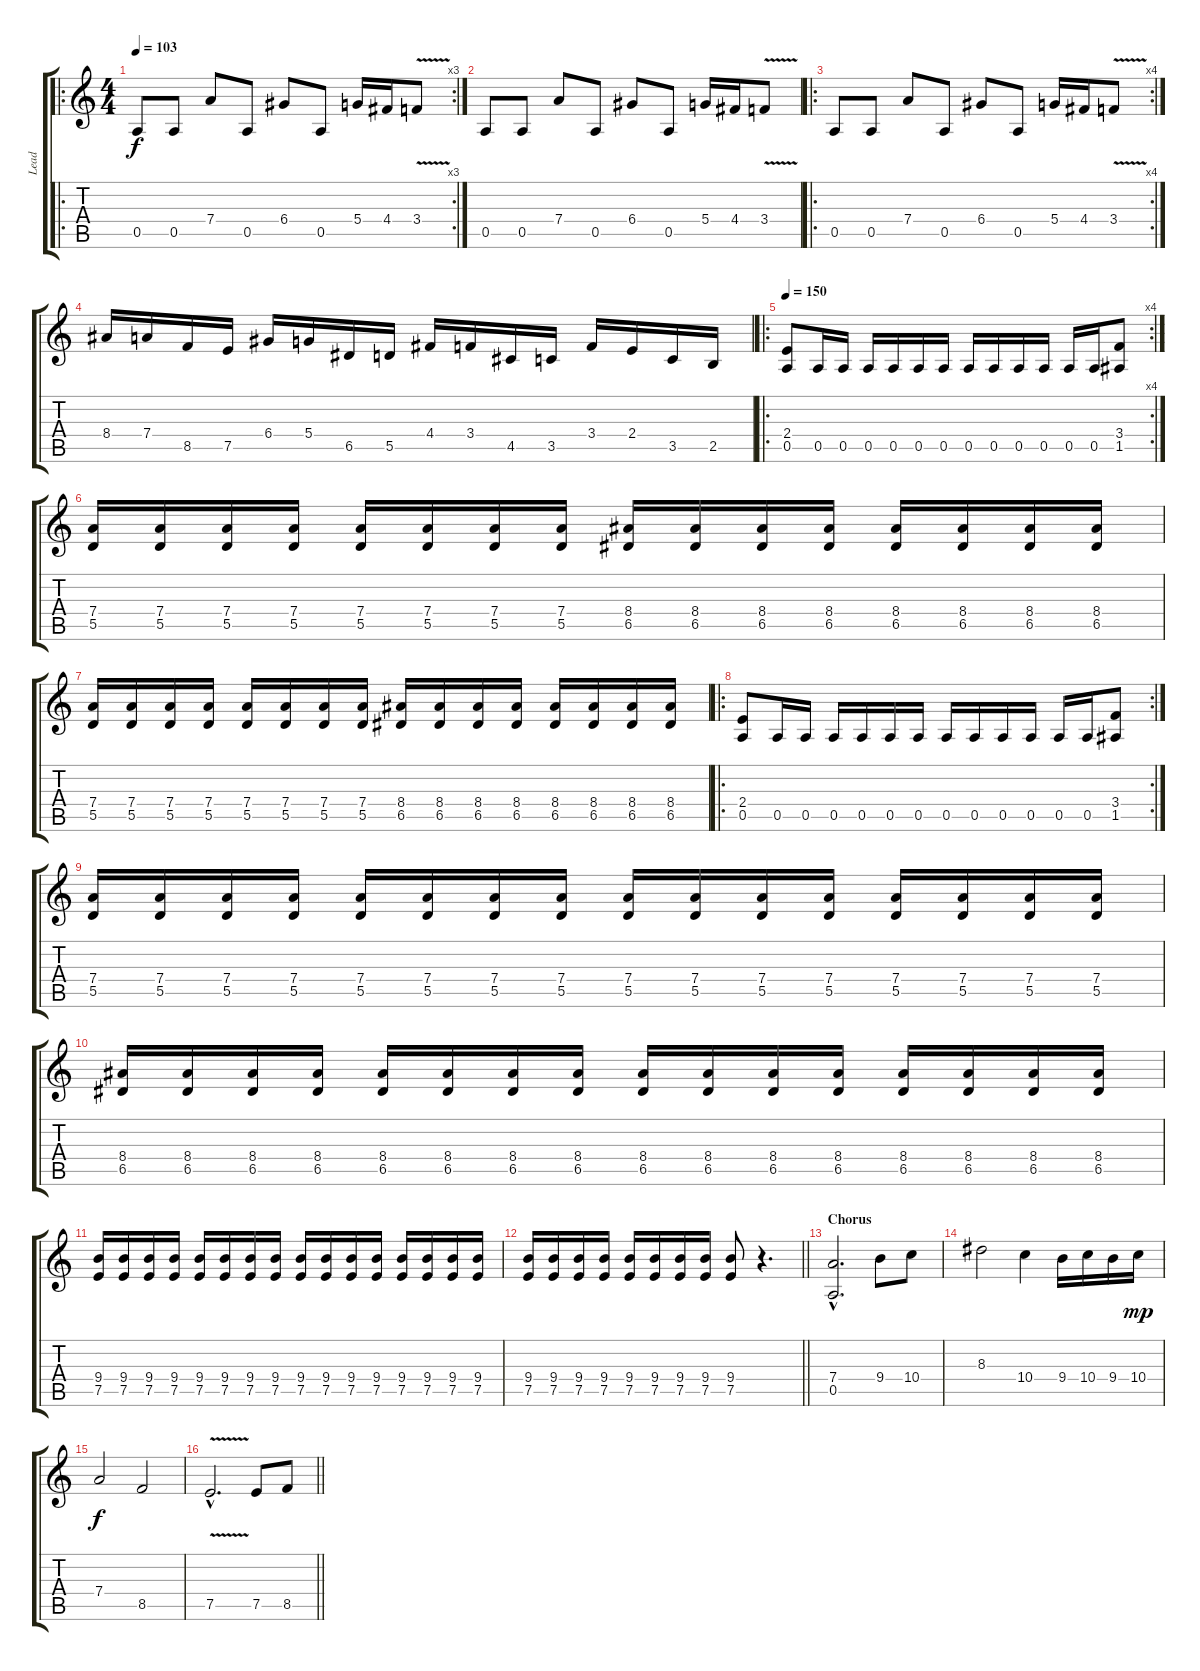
\track ("Lead" "Lead") {instrument overdrivenguitar}
\staff {score tabs}
\tuning (E4 B3 G3 D3 A2 E2) {hide}
\ro
\rc 3
\ts (4 4)
\tempo 103
\clef g2
\ks c
0.5.8{dy f} 0.5.8 7.4.8 0.5.8 6.4.8 0.5.8 5.4.16 4.4.16 3.4{v}.8 |
0.5.8 0.5.8 7.4.8 0.5.8 6.4.8 0.5.8 5.4.16 4.4.16 3.4{v}.8 |
\ro
\rc 4
0.5.8 0.5.8 7.4.8 0.5.8 6.4.8 0.5.8 5.4.16 4.4.16 3.4{v}.8 |
8.4.16 7.4.16 8.5.16 7.5.16 6.4.16 5.4.16 6.5.16 5.5.16 4.4.16 3.4.16 4.5.16 3.5.16 3.4.16 2.4.16 3.5.16 2.5.16 |
\ro
\rc 4
\tempo 150
(2.4 0.5).8 0.5.16 0.5.16 0.5.16 0.5.16 0.5.16 0.5.16 0.5.16 0.5.16 0.5.16 0.5.16 0.5.16 0.5.16 (3.4 1.5).8 |
(7.4 5.5).16 (7.4 5.5).16 (7.4 5.5).16 (7.4 5.5).16 (7.4 5.5).16 (7.4 5.5).16 (7.4 5.5).16 (7.4 5.5).16 (8.4 6.5).16 (8.4 6.5).16 (8.4 6.5).16 (8.4 6.5).16 (8.4 6.5).16 (8.4 6.5).16 (8.4 6.5).16 (8.4 6.5).16 |
(7.4 5.5).16 (7.4 5.5).16 (7.4 5.5).16 (7.4 5.5).16 (7.4 5.5).16 (7.4 5.5).16 (7.4 5.5).16 (7.4 5.5).16 (8.4 6.5).16 (8.4 6.5).16 (8.4 6.5).16 (8.4 6.5).16 (8.4 6.5).16 (8.4 6.5).16 (8.4 6.5).16 (8.4 6.5).16 |
\ro
\rc 2
(2.4 0.5).8 0.5.16 0.5.16 0.5.16 0.5.16 0.5.16 0.5.16 0.5.16 0.5.16 0.5.16 0.5.16 0.5.16 0.5.16 (3.4 1.5).8 |
(7.4 5.5).16 (7.4 5.5).16 (7.4 5.5).16 (7.4 5.5).16 (7.4 5.5).16 (7.4 5.5).16 (7.4 5.5).16 (7.4 5.5).16 (7.4 5.5).16 (7.4 5.5).16 (7.4 5.5).16 (7.4 5.5).16 (7.4 5.5).16 (7.4 5.5).16 (7.4 5.5).16 (7.4 5.5).16 |
(8.4 6.5).16 (8.4 6.5).16 (8.4 6.5).16 (8.4 6.5).16 (8.4 6.5).16 (8.4 6.5).16 (8.4 6.5).16 (8.4 6.5).16 (8.4 6.5).16 (8.4 6.5).16 (8.4 6.5).16 (8.4 6.5).16 (8.4 6.5).16 (8.4 6.5).16 (8.4 6.5).16 (8.4 6.5).16 |
(9.4 7.5).16 (9.4 7.5).16 (9.4 7.5).16 (9.4 7.5).16 (9.4 7.5).16 (9.4 7.5).16 (9.4 7.5).16 (9.4 7.5).16 (9.4 7.5).16 (9.4 7.5).16 (9.4 7.5).16 (9.4 7.5).16 (9.4 7.5).16 (9.4 7.5).16 (9.4 7.5).16 (9.4 7.5).16 |
\barLineRight lightlight
(9.4 7.5).16 (9.4 7.5).16 (9.4 7.5).16 (9.4 7.5).16 (9.4 7.5).16 (9.4 7.5).16 (9.4 7.5).16 (9.4 7.5).16 (9.4 7.5).8 r.4{d} |
\section ("" "Chorus")
(7.4{hac} 0.5{hac}).2{d} 9.4.8 10.4.8 |
8.3.2 10.4.4 9.4.16 10.4.16 9.4.16 10.4.16{dy mp} |
7.4.2{dy f} 8.5.2 |
\barLineRight lightlight
7.5{v hac}.2{d} 7.5.8 8.5.8
